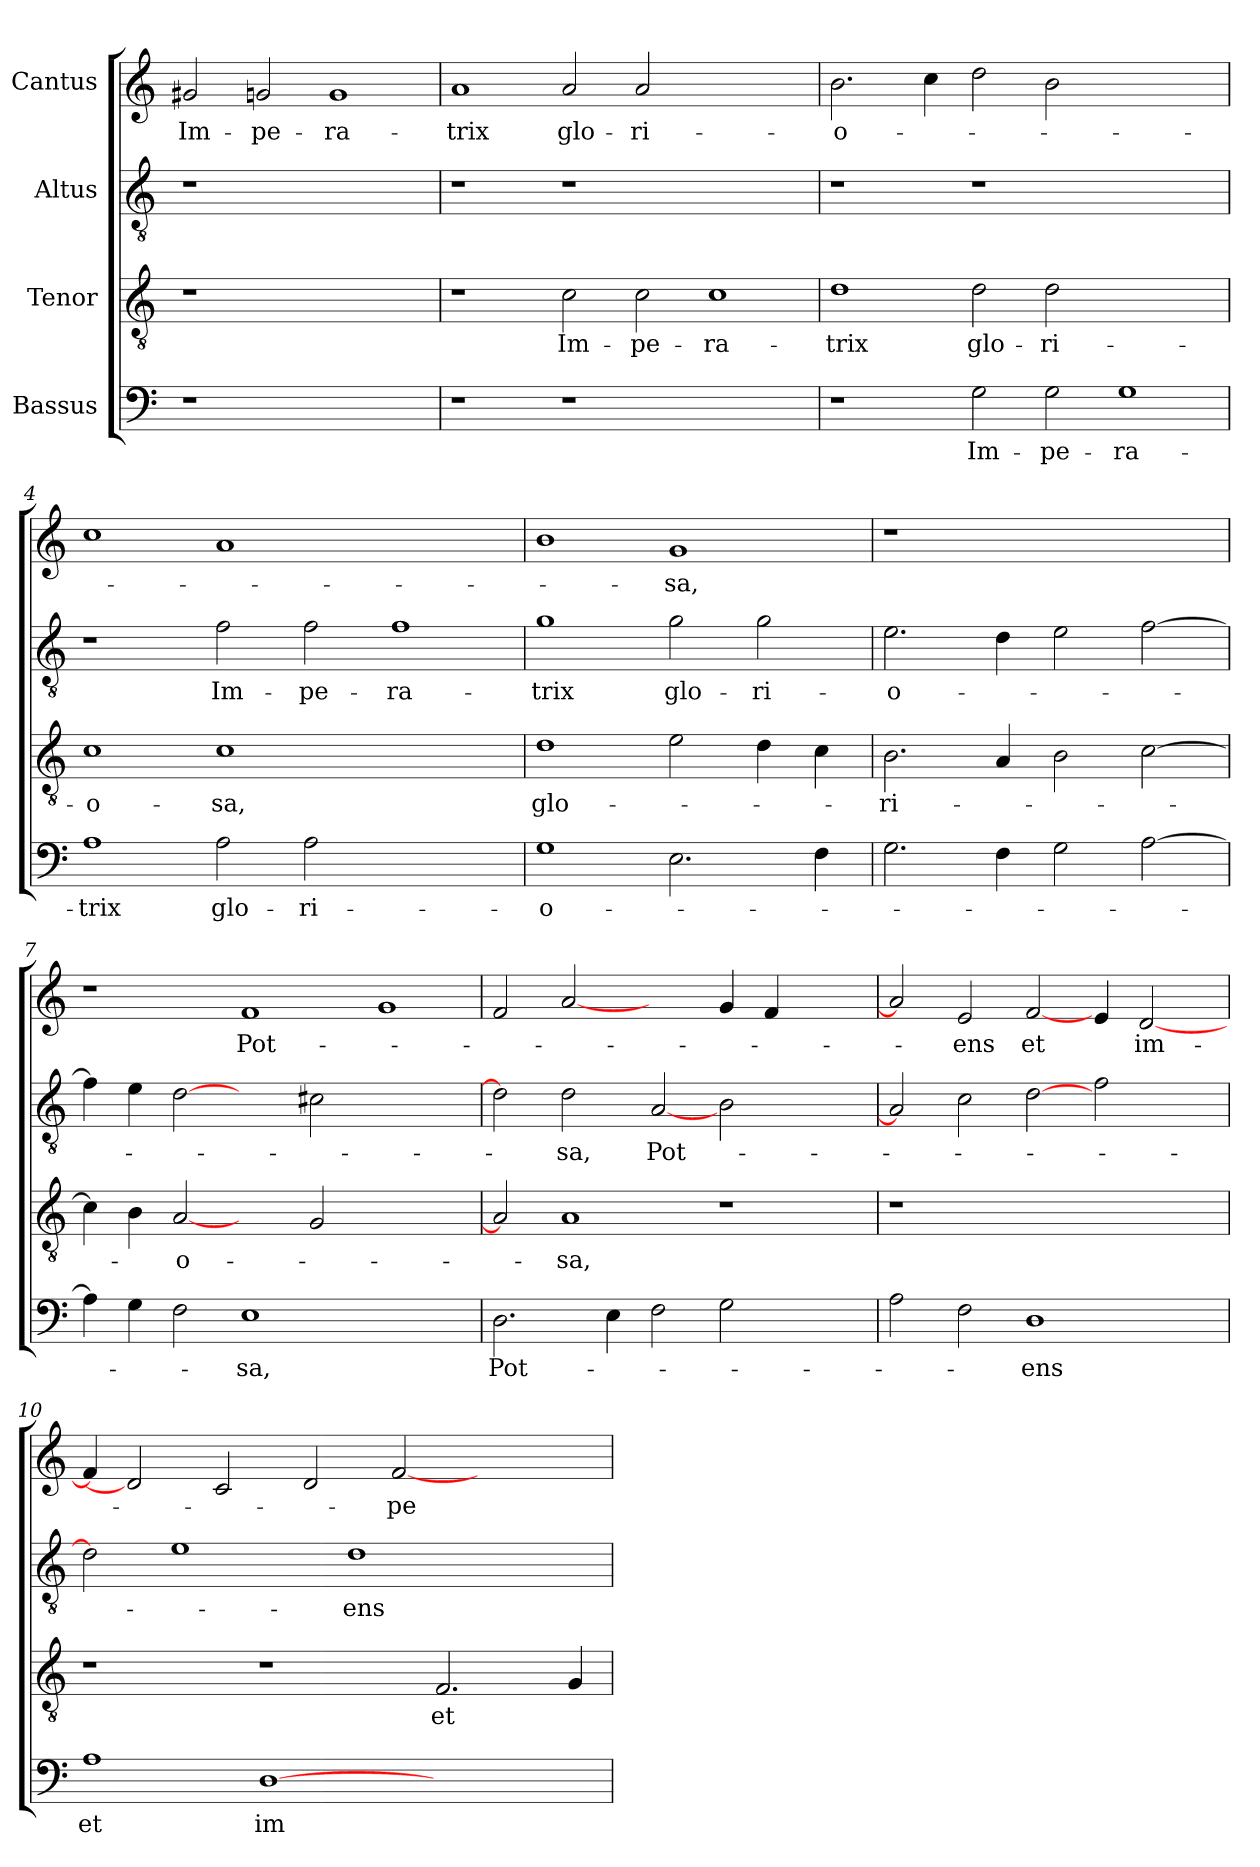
**kern	**text	**kern	**text	**kern	**text	**kern	**text
*part4	*part4	*part3	*part3	*part2	*part2	*part1	*part1
*staff4	*staff4	*staff3	*staff3	*staff2	*staff2	*staff1	*staff1
*I"Bassus	*	*I"Tenor	*	*I"Altus	*	*I"Cantus	*
*clefF4	*	*clefGv2	*	*clefGv2	*	*clefG2	*
*k[]	*	*k[]	*	*k[]	*	*k[]	*
*C:	*	*C:	*	*C:	*	*C:	*
=1	=1	=1	=1	=1	=1	=1	=1
1r	.	1r	.	1r	.	2g#/	Im-
.	.	.	.	.	.	2g/	-pe-
1ryy	.	1ryy	.	1ryy	.	1g/	-ra-
=2	=2	=2	=2	=2	=2	=2	=2
1r	.	1r	.	1r	.	1a/	-trix
1r	.	2c\	Im-	1r	.	2a/	glo-
.	.	2c\	-pe-	.	.	2a/	-ri-
1ryy	.	1c\	-ra-	1ryy	.	1ryy	.
=3	=3	=3	=3	=3	=3	=3	=3
1r	.	1d\	-trix	1r	.	2.b\	-o-
.	.	.	.	.	.	4cc\	.
2G\	Im-	2d\	glo-	1r	.	2dd\	.
2G\	-pe-	2d\	-ri-	.	.	2b\	.
1G\	-ra-	1ryy	.	1ryy	.	1ryy	.
=4	=4	=4	=4	=4	=4	=4	=4
1A\	-trix	1c\	-o-	1r	.	1cc\	.
2A\	glo-	1c\	-sa,	2f\	Im-	1a/	.
2A\	-ri-	.	.	2f\	-pe-	.	.
1ryy	.	1ryy	.	1f\	-ra-	1ryy	.
=5	=5	=5	=5	=5	=5	=5	=5
!	!	!	!LO:LY:i	!	!	!	!
1G\	-o-	1d\	glo-	1g\	-trix	1b\	.
2.E\	.	2e\	.	2g\	glo-	1g/	-sa,
.	.	4d\	.	2g\	-ri-	.	.
4F\	.	4c\	.	.	.	.	.
!!LO:LB:g=z
=6	=6	=6	=6	=6	=6	=6	=6
!	!	!	!LO:LY:i	!	!	!	!
2.G\	.	2.B\	-ri-	2.e\	-o-	1r	.
4F\	.	4A/	.	4d\	.	.	.
2G\	.	2B\	.	2e\	.	1ryy	.
[2A\	.	[2c\	.	[2f\	.	.	.
=7	=7	=7	=7	=7	=7	=7	=7
4A\]	.	4c\]	.	4f\]	.	1r	.
4G\	.	4B\	.	4e\	.	.	.
!	!	!	!LO:LY:i	!	!	!	!
2F\	.	[2A/	-o-	[2d\	.	.	.
1E\	-sa,	2ryy	.	2ryy	.	1f/	Pot-
.	.	2G/	.	2c#X\	.	.	.
1ryy	.	1ryy	.	1ryy	.	1g/	.
=8	=8	=8	=8	=8	=8	=8	=8
2.D\	Pot-	2A/]	.	2d\]	.	2f/	.
!	!	!	!LO:LY:i	!	!	!	!
.	.	1A/	-sa,	2d\	-sa,	[2a/	.
4E\	.	.	.	.	.	.	.
2F\	.	.	.	[2A/	Pot-	2ryy	.
2G\	.	1r	.	2B\	.	4g/	.
.	.	.	.	.	.	4f/	.
2ryy	.	.	.	2ryy	.	2ryy	.
=9	=9	=9	=9	=9	=9	=9	=9
2A\	.	1r	.	2A/]	.	2a/]	.
2F\	.	.	.	2c\	.	2e/	-ens
1D\	-ens	1ryy	.	[2d\	.	[2f/	et
.	.	.	.	2f\	.	4e/	.
.	.	.	.	.	.	[2d/	im-
4ryy	.	4ryy	.	4ryy	.	.	.
=10	=10	=10	=10	=10	=10	=10	=10
1A\	et	1r	.	2d\]	.	4f/]	.
.	.	.	.	.	.	2d/]	.
.	.	.	.	1e\	.	.	.
.	.	.	.	.	.	2c/	.
[1D\	im-	1r	.	.	.	.	.
.	.	.	.	.	.	2d/	.
.	.	.	.	1d\	-ens	.	.
.	.	.	.	.	.	[2f/	-pe-
1ryy	.	2.F/	et	.	.	.	.
.	.	.	.	.	.	2.ryy	.
.	.	.	.	2ryy	.	.	.
.	.	4G/	.	.	.	.	.
=	=	=	=	=	=	=	=
*-	*-	*-	*-	*-	*-	*-	*-
